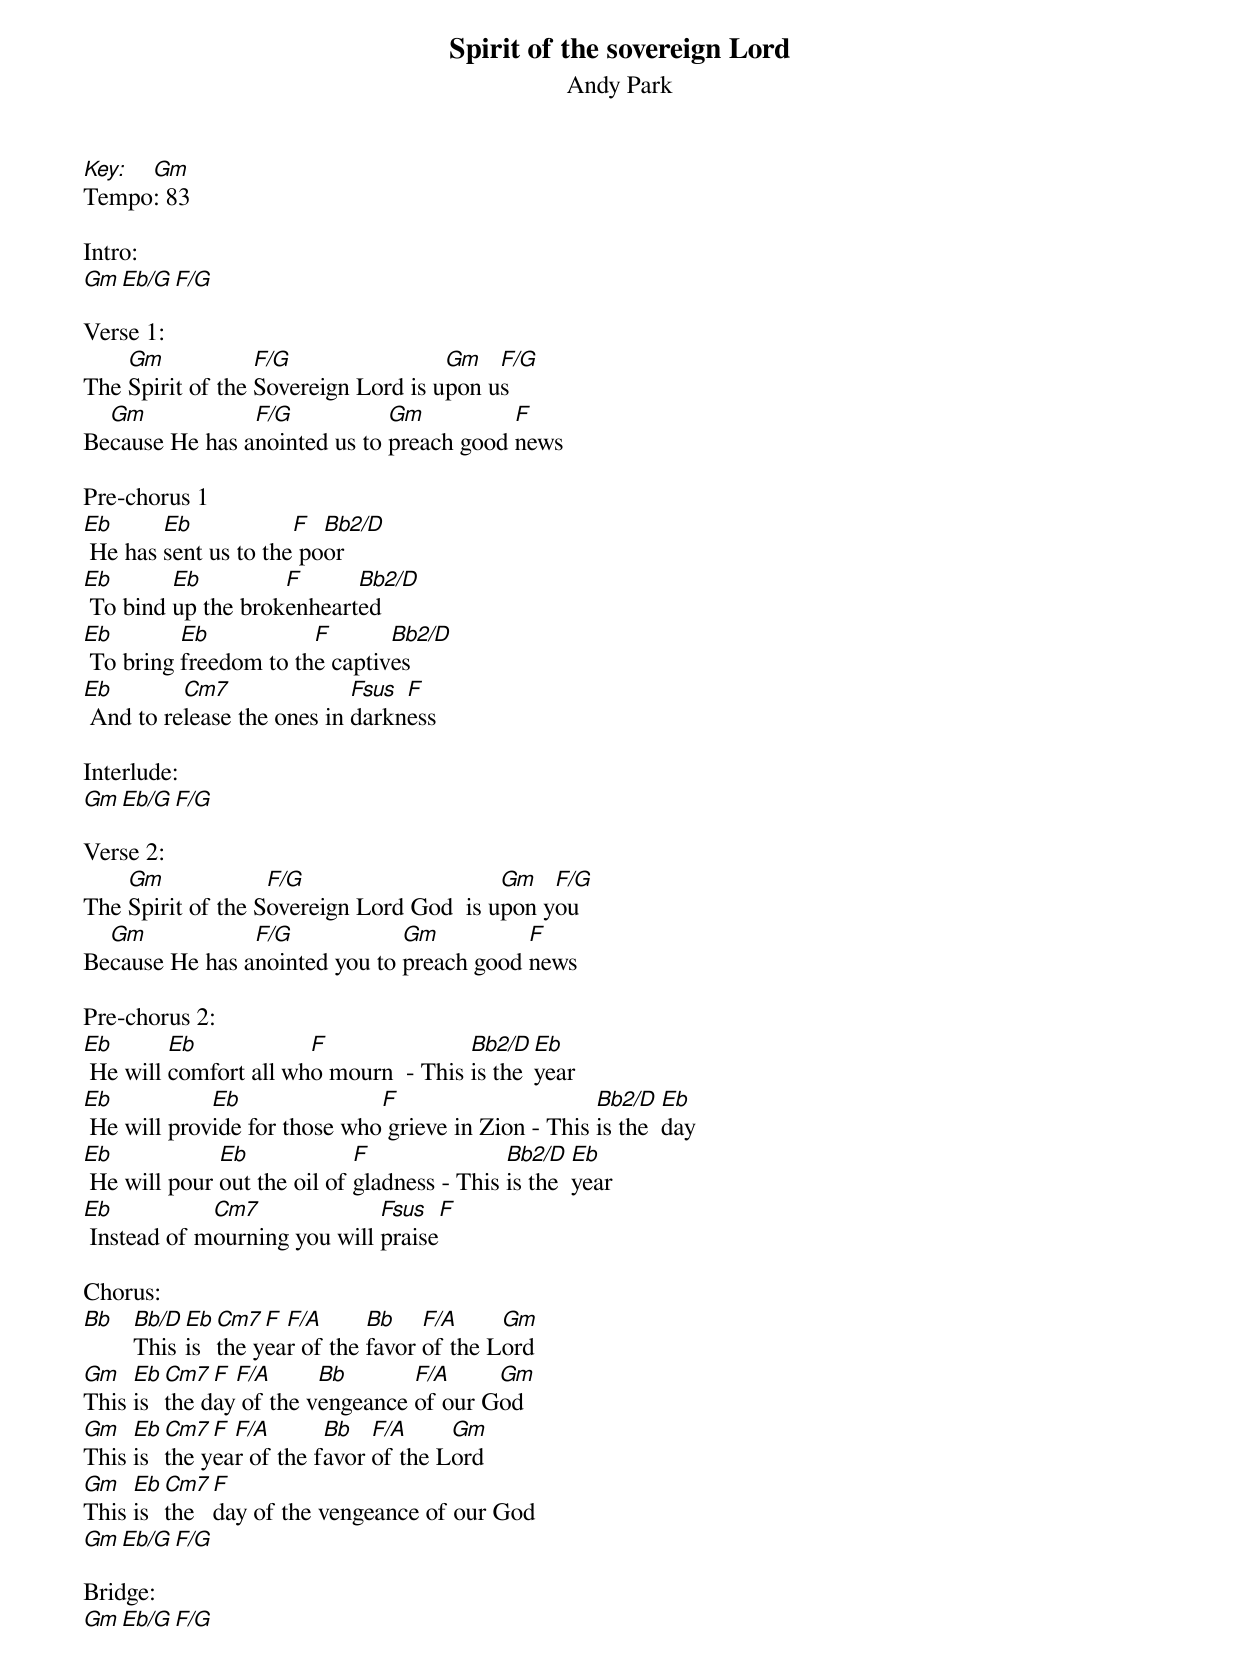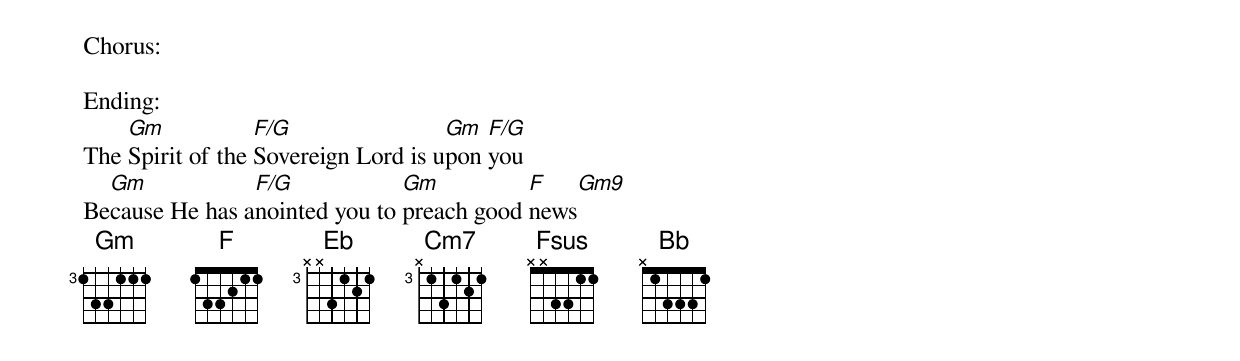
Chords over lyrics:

Spirit of the sovereign Lord
Andy Park
Key: Gm
Tempo: 83

Intro:
 Gm   Eb/G     F/G

Verse 1:
    Gm            F/G                Gm   F/G
The Spirit of the Sovereign Lord is upon us
  Gm            F/G           Gm          F
Because He has anointed us to preach good news

Pre-chorus 1
Eb      Eb            F  Bb2/D
 He has sent us to the poor
Eb       Eb         F      Bb2/D
 To bind up the brokenhearted
Eb        Eb           F       Bb2/D
 To bring freedom to the captives
Eb        Cm7               Fsus F
 And to release the ones in darkness

Interlude:
 Gm   Eb/G     F/G

Verse 2:
    Gm             F/G                    Gm   F/G
The Spirit of the Sovereign Lord God  is upon you
  Gm            F/G            Gm          F
Because He has anointed you to preach good news

Pre-chorus 2:
Eb       Eb            F               Bb2/D  Eb
 He will comfort all who mourn  - This is the year
Eb           Eb               F                      Bb2/D   Eb
 He will provide for those who grieve in Zion - This is the  day
Eb            Eb             F               Bb2/D   Eb
 He will pour out the oil of gladness - This is the  year
Eb           Cm7              Fsus    F
 Instead of mourning you will praise

Chorus:
Bb Bb/D Eb Cm7  F F/A      Bb    F/A     Gm
   This is the year of the favor of the Lord
Gm   Eb Cm7  F F/A      Bb       F/A     Gm
This is the day of the vengeance of our God
Gm   Eb Cm7  F F/A       Bb   F/A     Gm
This is the year of the favor of the Lord
Gm   Eb Cm7 F
This is the day of the vengeance of our God
Gm Eb/G F/G

Bridge:
 Gm   Eb/G     F/G

Chorus:

Ending:
    Gm            F/G                Gm  F/G
The Spirit of the Sovereign Lord is upon you
  Gm            F/G            Gm          F    Gm9
Because He has anointed you to preach good news
